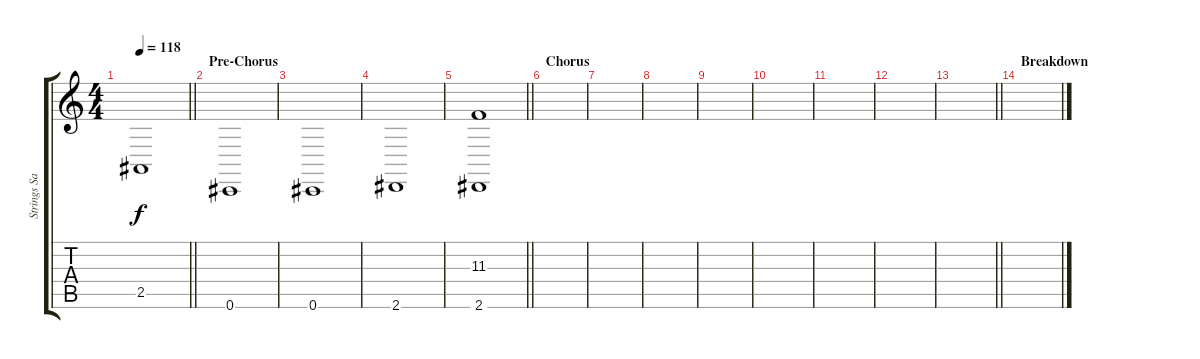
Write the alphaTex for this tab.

\track ("Strings Sampler" "Strings Sa") {instrument stringensemble2}
\staff {score tabs}
\tuning (Eb4 Bb3 Gb3 Db3 Ab2 Db2) {hide}
\ts (4 4)
\tempo 118
\clef g2
\barLineRight lightlight
\ks c
2.5.1{dy f} |
\section ("" "Pre-Chorus")
0.6.1 |
0.6.1 |
2.6.1 |
\barLineRight lightlight
(11.3 2.6).1 |
\section ("" "Chorus")
|
|
|
|
|
|
|
\barLineRight lightlight
|
\section ("" "Breakdown")
